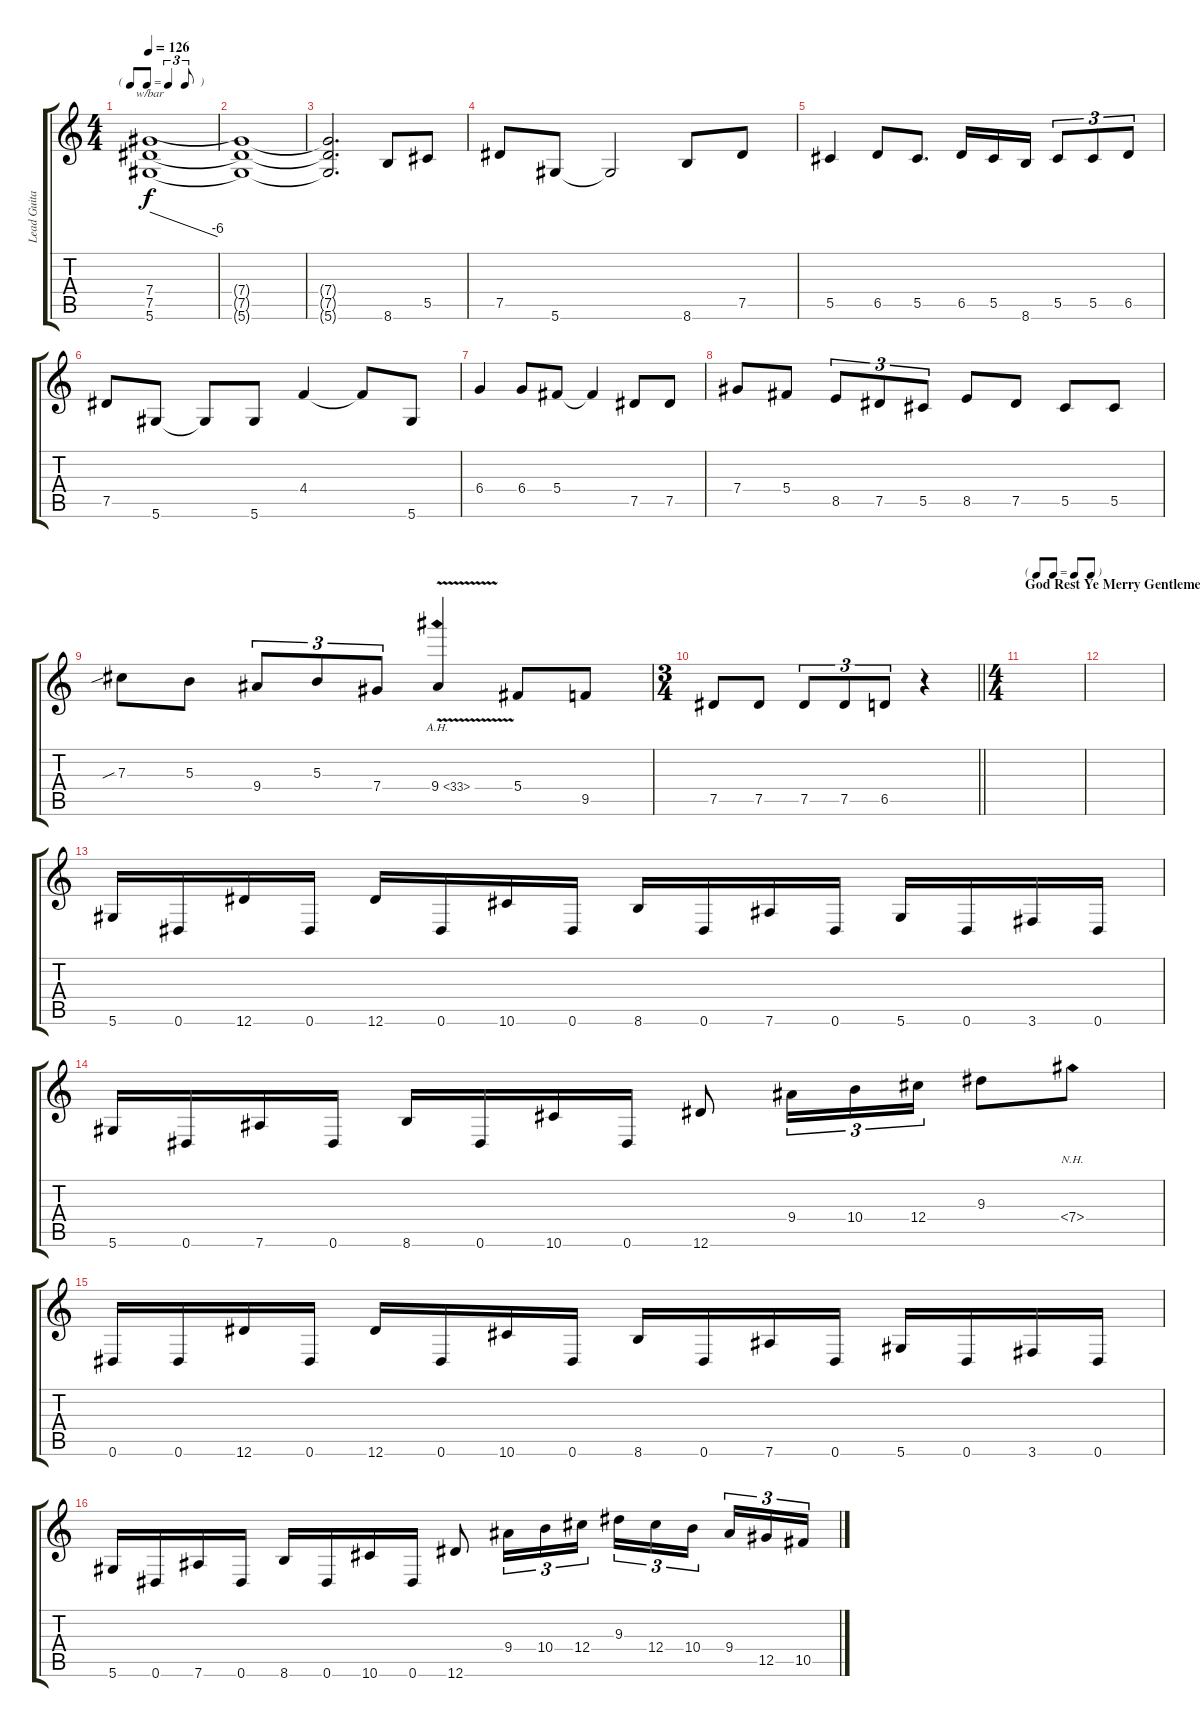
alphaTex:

\track ("Lead Guitar 2" "Lead Guita") {instrument distortionguitar}
\staff {score tabs}
\tuning (Eb4 Bb3 Gb3 Db3 Ab2 Eb2) {hide}
\ts (4 4)
\tf triplet8th
\tempo 126
\clef g2
\ks c
(7.4{t} 7.5{t} 5.6{t}).1{tbe (dive default 0 0 60 -24) dy f} |
(7.4{t} 7.5{t} 5.6{t}).1 |
(7.4{t} 7.5{t} 5.6{t}).2{d} 8.6.8 5.5.8 |
7.5.8 5.6.8 5.6{t}.2 8.6.8 7.5.8 |
5.5.4 6.5.8 5.5.8{d} 6.5.16 5.5.16 8.6.16 5.5.8{tu (3 2)} 5.5.8{tu (3 2)} 6.5.8{tu (3 2)} |
7.5.8 5.6.8 5.6{t}.8 5.6.8 4.4.4 4.4{t}.8 5.6.8 |
6.4.4 6.4.8 5.4.8 5.4{t}.4 7.5.8 7.5.8 |
7.4.8 5.4.8 8.5.8{tu (3 2)} 7.5.8{tu (3 2)} 5.5.8{tu (3 2)} 8.5.8 7.5.8 5.5.8 5.5.8 |
7.3{sib}.8 5.3.8 9.4.8{tu (3 2)} 5.3.8{tu (3 2)} 7.4.8{tu (3 2)} 9.4{ah 24 v}.4 5.4.8 9.5.8 |
\ts (3 4)
\barLineRight lightlight
7.5.8 7.5.8 7.5.8{tu (3 2)} 7.5.8{tu (3 2)} 6.5.8{tu (3 2)} r.4 |
\ts (4 4)
\tf none
\section ("" "God Rest Ye Merry Gentlemen")
|
|
5.6.16 0.6.16 12.6.16 0.6.16 12.6.16 0.6.16 10.6.16 0.6.16 8.6.16 0.6.16 7.6.16 0.6.16 5.6.16 0.6.16 3.6.16 0.6.16 |
5.6.16 0.6.16 7.6.16 0.6.16 8.6.16 0.6.16 10.6.16 0.6.16 12.6.8 9.4.16{tu (3 2)} 10.4.16{tu (3 2)} 12.4.16{tu (3 2)} 9.3.8 7.4{nh}.8 |
0.6.16 0.6.16 12.6.16 0.6.16 12.6.16 0.6.16 10.6.16 0.6.16 8.6.16 0.6.16 7.6.16 0.6.16 5.6.16 0.6.16 3.6.16 0.6.16 |
5.6.16 0.6.16 7.6.16 0.6.16 8.6.16 0.6.16 10.6.16 0.6.16 12.6.8 9.4.16{tu (3 2)} 10.4.16{tu (3 2)} 12.4.16{tu (3 2)} 9.3.16{tu (3 2)} 12.4.16{tu (3 2)} 10.4.16{tu (3 2) beam splitsecondary} 9.4.16{tu (3 2)} 12.5.16{tu (3 2)} 10.5.16{tu (3 2)}
